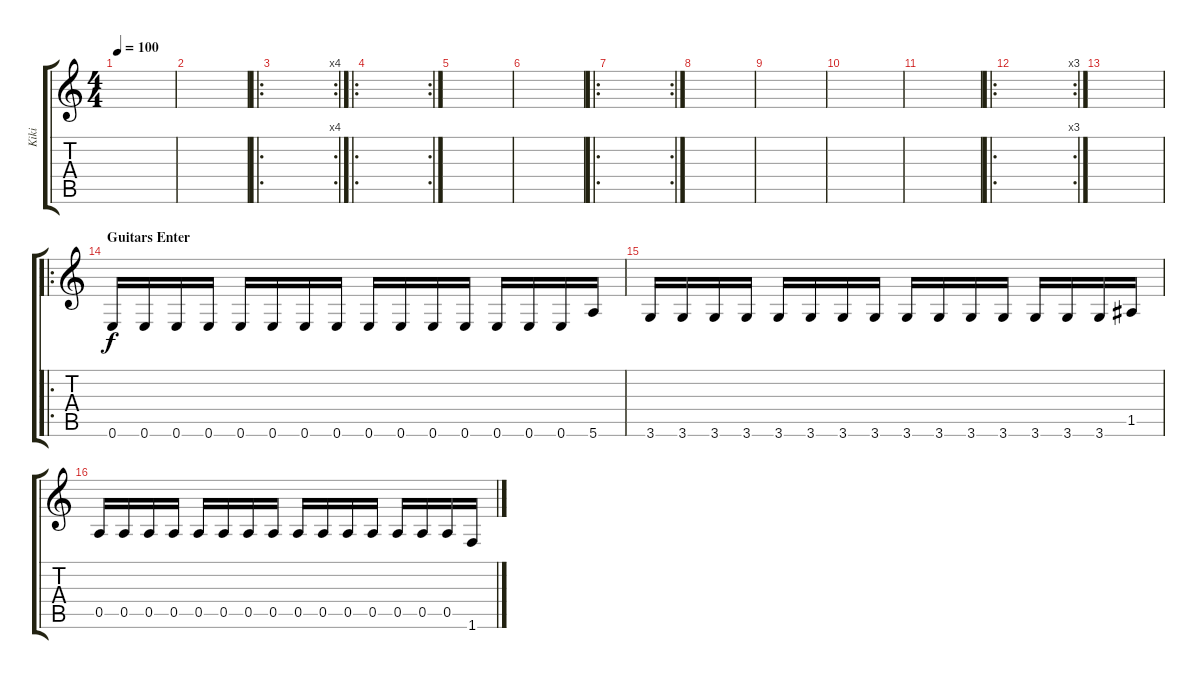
\track ("Kiki" "Kiki") {instrument distortionguitar}
\staff {score tabs}
\tuning (E4 B3 G3 D3 A2 E2) {hide}
\ts (4 4)
\tempo 100
\clef g2
\ks c
|
|
\ro
\rc 4
|
\ro
\rc 2
|
|
|
\ro
\rc 2
|
|
|
|
|
\ro
\rc 3
|
|
\ro
\section ("" "Guitars Enter")
0.6.16 0.6.16 0.6.16 0.6.16 0.6.16 0.6.16 0.6.16 0.6.16 0.6.16 0.6.16 0.6.16 0.6.16 0.6.16 0.6.16 0.6.16 5.6.16 |
3.6.16 3.6.16 3.6.16 3.6.16 3.6.16 3.6.16 3.6.16 3.6.16 3.6.16 3.6.16 3.6.16 3.6.16 3.6.16 3.6.16 3.6.16 1.5.16 |
0.5.16 0.5.16 0.5.16 0.5.16 0.5.16 0.5.16 0.5.16 0.5.16 0.5.16 0.5.16 0.5.16 0.5.16 0.5.16 0.5.16 0.5.16 1.6.16
